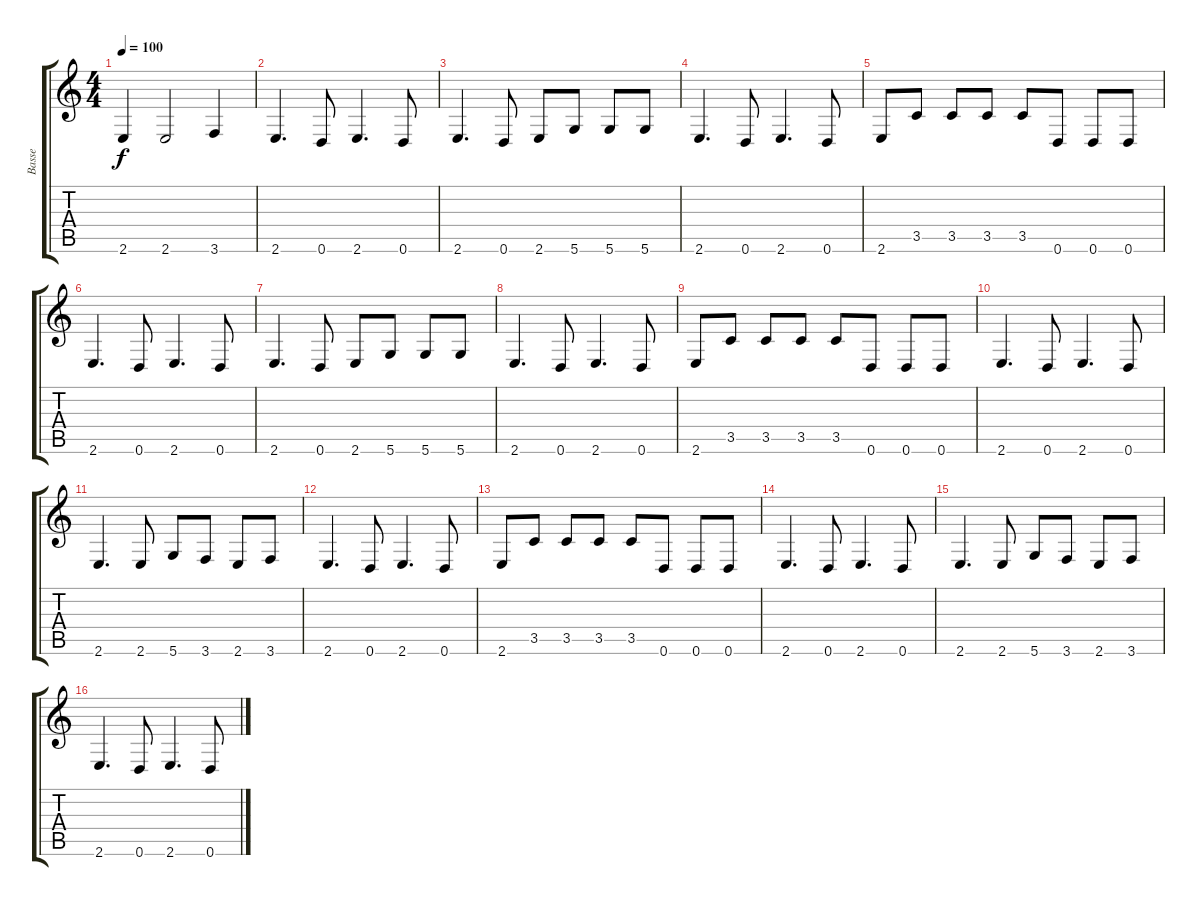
\track ("Basse" "Basse") {instrument electricbassfinger}
\staff {score tabs}
\tuning (E4 B3 G3 D3 A2 D2) {hide}
\ts (4 4)
\tempo 100
\clef g2
\ks c
2.6{t}.4{dy f} 2.6.2 3.6.4 |
2.6.4{d} 0.6.8 2.6.4{d} 0.6.8 |
2.6.4{d} 0.6.8 2.6.8 5.6.8 5.6.8 5.6.8 |
2.6.4{d} 0.6.8 2.6.4{d} 0.6.8 |
2.6.8 3.5.8 3.5.8 3.5.8 3.5.8 0.6.8 0.6.8 0.6.8 |
2.6.4{d} 0.6.8 2.6.4{d} 0.6.8 |
2.6.4{d} 0.6.8 2.6.8 5.6.8 5.6.8 5.6.8 |
2.6.4{d} 0.6.8 2.6.4{d} 0.6.8 |
2.6.8 3.5.8 3.5.8 3.5.8 3.5.8 0.6.8 0.6.8 0.6.8 |
2.6.4{d} 0.6.8 2.6.4{d} 0.6.8 |
2.6.4{d} 2.6.8 5.6.8 3.6.8 2.6.8 3.6.8 |
2.6.4{d} 0.6.8 2.6.4{d} 0.6.8 |
2.6.8 3.5.8 3.5.8 3.5.8 3.5.8 0.6.8 0.6.8 0.6.8 |
2.6.4{d} 0.6.8 2.6.4{d} 0.6.8 |
2.6.4{d} 2.6.8 5.6.8 3.6.8 2.6.8 3.6.8 |
2.6.4{d} 0.6.8 2.6.4{d} 0.6.8
